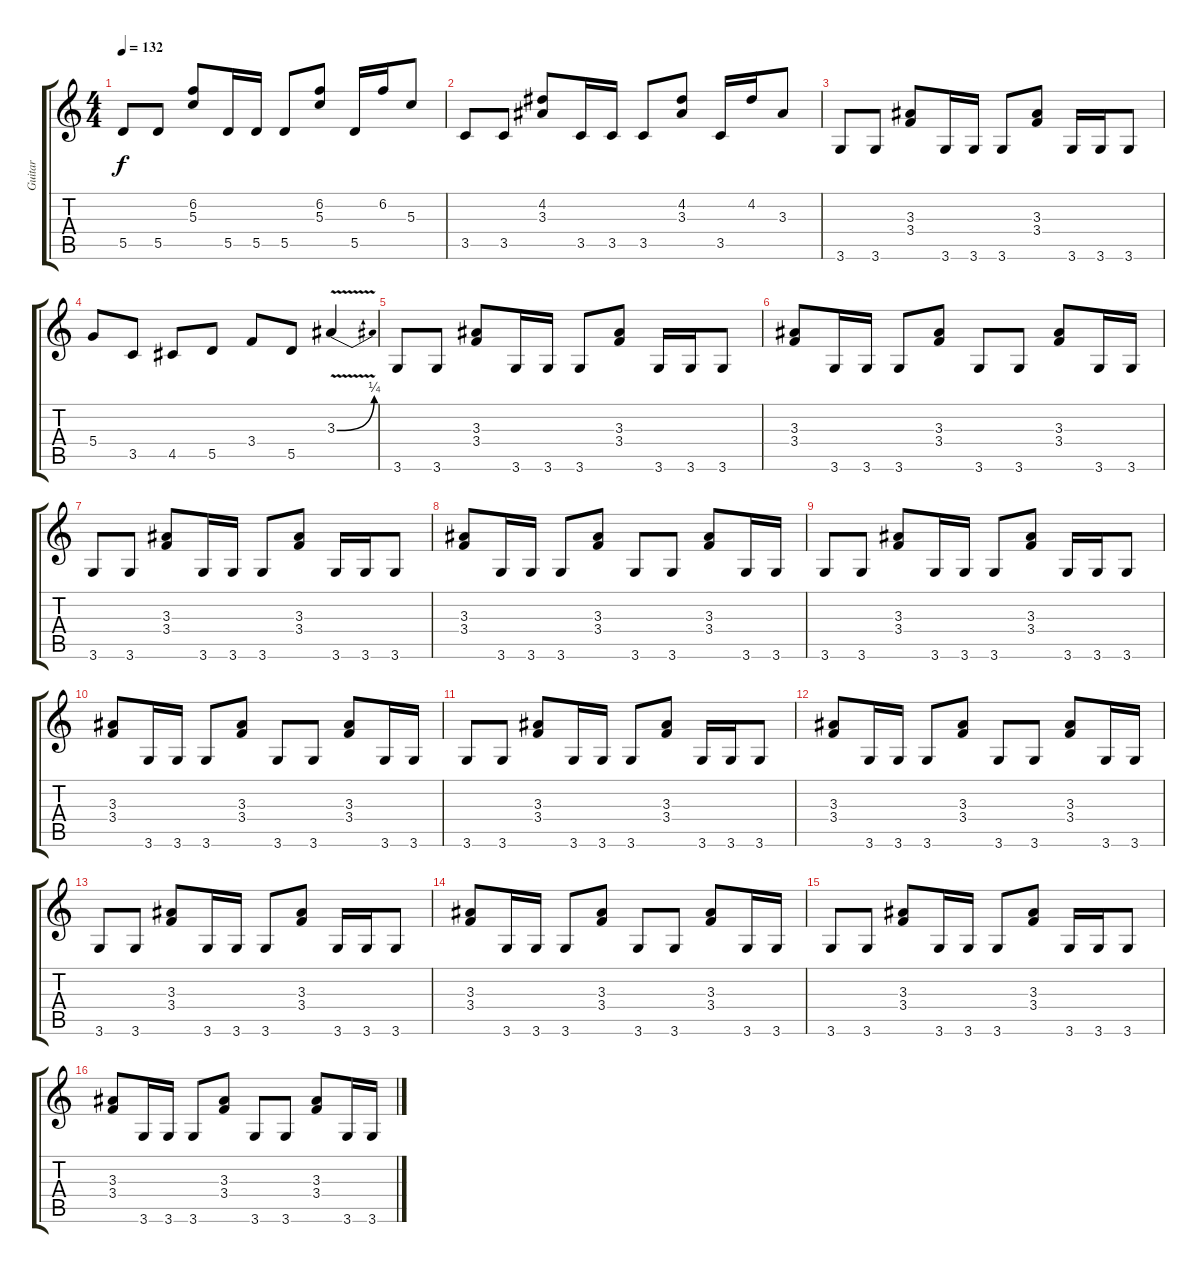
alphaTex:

\track ("Guitar" "Guitar") {instrument overdrivenguitar}
\staff {score tabs}
\tuning (E4 B3 G3 D3 A2 E2) {hide}
\ts (4 4)
\tempo 132
\clef g2
\ks c
5.5.8{dy f} 5.5.8 (6.2 5.3).8 5.5.16 5.5.16 5.5.8 (6.2 5.3).8 5.5.16 6.2.16 5.3.8 |
3.5.8 3.5.8 (4.2 3.3).8 3.5.16 3.5.16 3.5.8 (4.2 3.3).8 3.5.16 4.2.16 3.3.8 |
3.6.8 3.6.8 (3.3 3.4).8 3.6.16 3.6.16 3.6.8 (3.3 3.4).8 3.6.16 3.6.16 3.6.8 |
5.4.8 3.5.8 4.5.8 5.5.8 3.4.8 5.5.8 3.3{be (bend 0 0 60 1) v}.4 |
3.6.8 3.6.8 (3.3 3.4).8 3.6.16 3.6.16 3.6.8 (3.3 3.4).8 3.6.16 3.6.16 3.6.8 |
(3.3 3.4).8 3.6.16 3.6.16 3.6.8 (3.3 3.4).8 3.6.8 3.6.8 (3.3 3.4).8 3.6.16 3.6.16 |
3.6.8 3.6.8 (3.3 3.4).8 3.6.16 3.6.16 3.6.8 (3.3 3.4).8 3.6.16 3.6.16 3.6.8 |
(3.3 3.4).8 3.6.16 3.6.16 3.6.8 (3.3 3.4).8 3.6.8 3.6.8 (3.3 3.4).8 3.6.16 3.6.16 |
3.6.8 3.6.8 (3.3 3.4).8 3.6.16 3.6.16 3.6.8 (3.3 3.4).8 3.6.16 3.6.16 3.6.8 |
(3.3 3.4).8 3.6.16 3.6.16 3.6.8 (3.3 3.4).8 3.6.8 3.6.8 (3.3 3.4).8 3.6.16 3.6.16 |
3.6.8 3.6.8 (3.3 3.4).8 3.6.16 3.6.16 3.6.8 (3.3 3.4).8 3.6.16 3.6.16 3.6.8 |
(3.3 3.4).8 3.6.16 3.6.16 3.6.8 (3.3 3.4).8 3.6.8 3.6.8 (3.3 3.4).8 3.6.16 3.6.16 |
3.6.8 3.6.8 (3.3 3.4).8 3.6.16 3.6.16 3.6.8 (3.3 3.4).8 3.6.16 3.6.16 3.6.8 |
(3.3 3.4).8 3.6.16 3.6.16 3.6.8 (3.3 3.4).8 3.6.8 3.6.8 (3.3 3.4).8 3.6.16 3.6.16 |
3.6.8 3.6.8 (3.3 3.4).8 3.6.16 3.6.16 3.6.8 (3.3 3.4).8 3.6.16 3.6.16 3.6.8 |
(3.3 3.4).8 3.6.16 3.6.16 3.6.8 (3.3 3.4).8 3.6.8 3.6.8 (3.3 3.4).8 3.6.16 3.6.16
